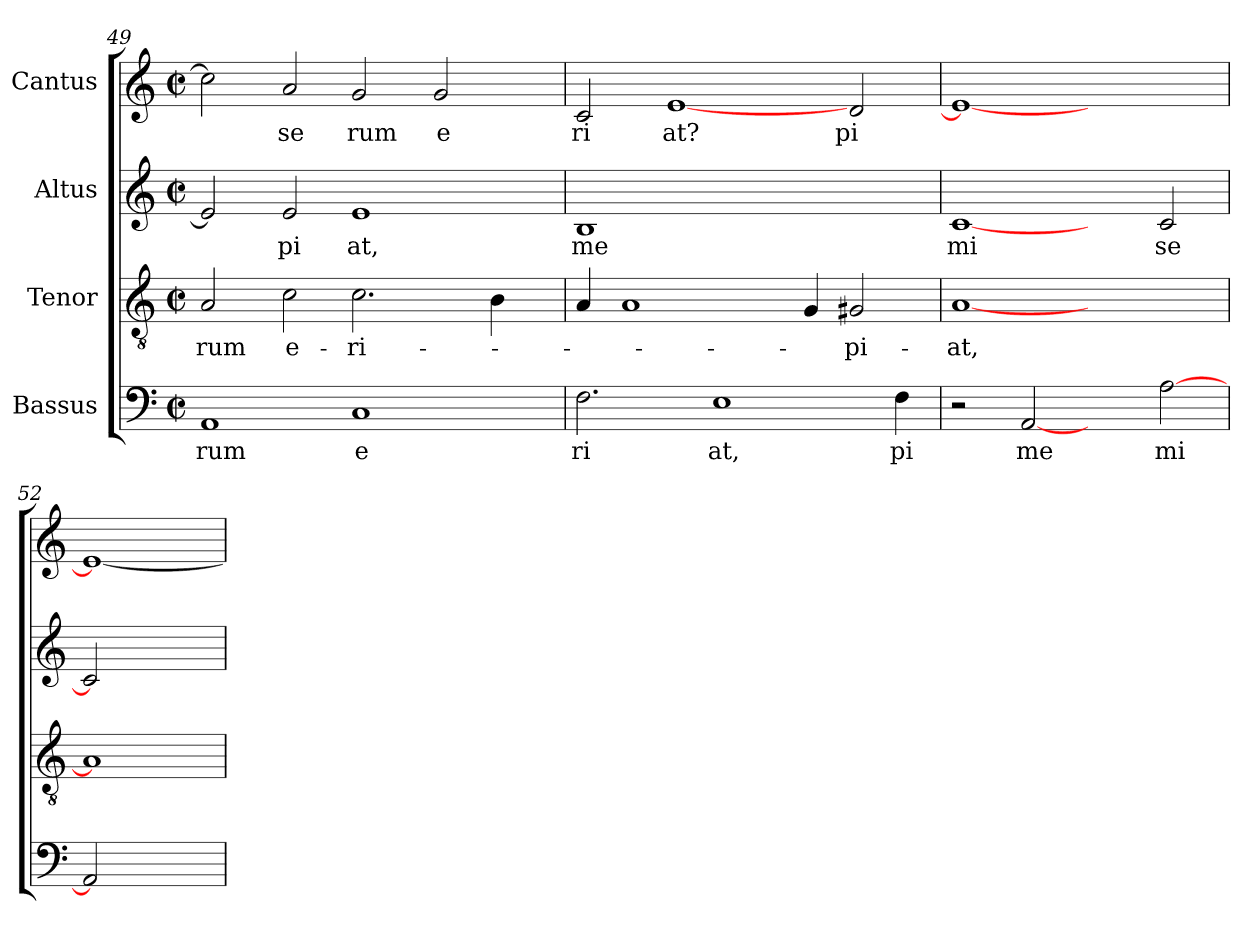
**kern	**text	**kern	**text	**kern	**text	**kern	**text
*part4	*part4	*part3	*part3	*part2	*part2	*part1	*part1
*staff4	*staff4	*staff3	*staff3	*staff2	*staff2	*staff1	*staff1
*I"Bassus	*	*I"Tenor	*	*I"Altus	*	*I"Cantus	*
!!LO:LB:g=z
*clefF4	*	*clefGv2	*	*clefG2	*	*clefG2	*
*M2/2	*	*M2/2	*	*M2/2	*	*M2/2	*
*met(c|)	*	*met(c|)	*	*met(c|)	*	*met(c|)	*
=49	=49	=49	=49	=49	=49	=49	=49
!	!LO:LY:b:cj	!	!LO:LY:b:cj	!	!	!	!
*	*	*^	*	*^	*	*	*
1AA	rum	2A/	32.ryy	rum	2e/]	32.ryy	.	2cc\]	.
.	.	.	1ryy	.	.	1ryy	.	.	.
!	!	!	!	!LO:LY:b:cj	!	!	!LO:LY:b:cj	!	!LO:LY:b:cj
.	.	2c\	.	e-	2e/	.	pi	2a/	-se
!	!LO:LY:b:cj	!	!	!LO:LY:b:cj	!	!	!LO:LY:b:cj	!	!LO:LY:b:cj
1C	e	2.c\	.	-ri-	1e	.	at,	2g/	rum
.	.	.	2ryy	.	.	2ryy	.	.	.
!	!	!	!	!	!	!	!	!	!LO:LY:b:cj
.	.	.	.	.	.	.	.	2g/	e
.	.	.	4ryy	.	.	4ryy	.	.	.
.	.	4B\	.	.	.	.	.	.	.
.	.	.	8ryy	.	.	8ryy	.	.	.
.	.	.	16ryy	.	.	16ryy	.	.	.
.	.	.	64ryy	.	.	64ryy	.	.	.
=50	=50	=50	=50	=50	=50	=50	=50	=50	=50
!	!LO:LY:b:cj	!	!	!	!	!	!LO:LY:b:cj	!	!LO:LY:b:cj
*	*	*v	*v	*	*	*	*	*	*
*	*	*	*	*v	*v	*	*	*
2.F\	ri	4A/	.	1B	me	2c/	ri
.	.	1A	.	.	.	.	.
!	!	!	!	!	!	!	!LO:LY:b:cj
.	.	.	.	.	.	[<1e	at?
!	!LO:LY:b:cj	!	!	!	!	!	!
1E	at,	.	.	.	.	.	.
.	.	.	.	1ryy	.	.	.
.	.	4G/	.	.	.	.	.
!	!	!	!LO:LY:b:cj	!	!	!	!LO:LY:b:cj
.	.	2G#X/	-pi-	.	.	2d/	pi
!	!LO:LY:b:cj	!	!	!	!	!	!
4F\	pi	.	.	.	.	.	.
=51	=51	=51	=51	=51	=51	=51	=51
!	!	!	!LO:LY:b:cj	!	!LO:LY:b:cj	!	!
2r	.	[1A	-at,	[1c	mi	1e_<	.
!	!LO:LY:b:cj	!	!	!	!	!	!
[2AA	me	.	.	.	.	.	.
2ryy	.	1ryy	.	2ryy	.	1ryy	.
!	!LO:LY:b	!	!	!	!LO:LY:b:cj	!	!
[>2A\	mi	.	.	2c/	se	.	.
=52	=52	=52	=52	=52	=52	=52	=52
2AA]	.	1A]	.	2c]	.	1e_	.
2ryy	.	.	.	2ryy	.	.	.
=	=	=	=	=	=	=	=
*-	*-	*-	*-	*-	*-	*-	*-
